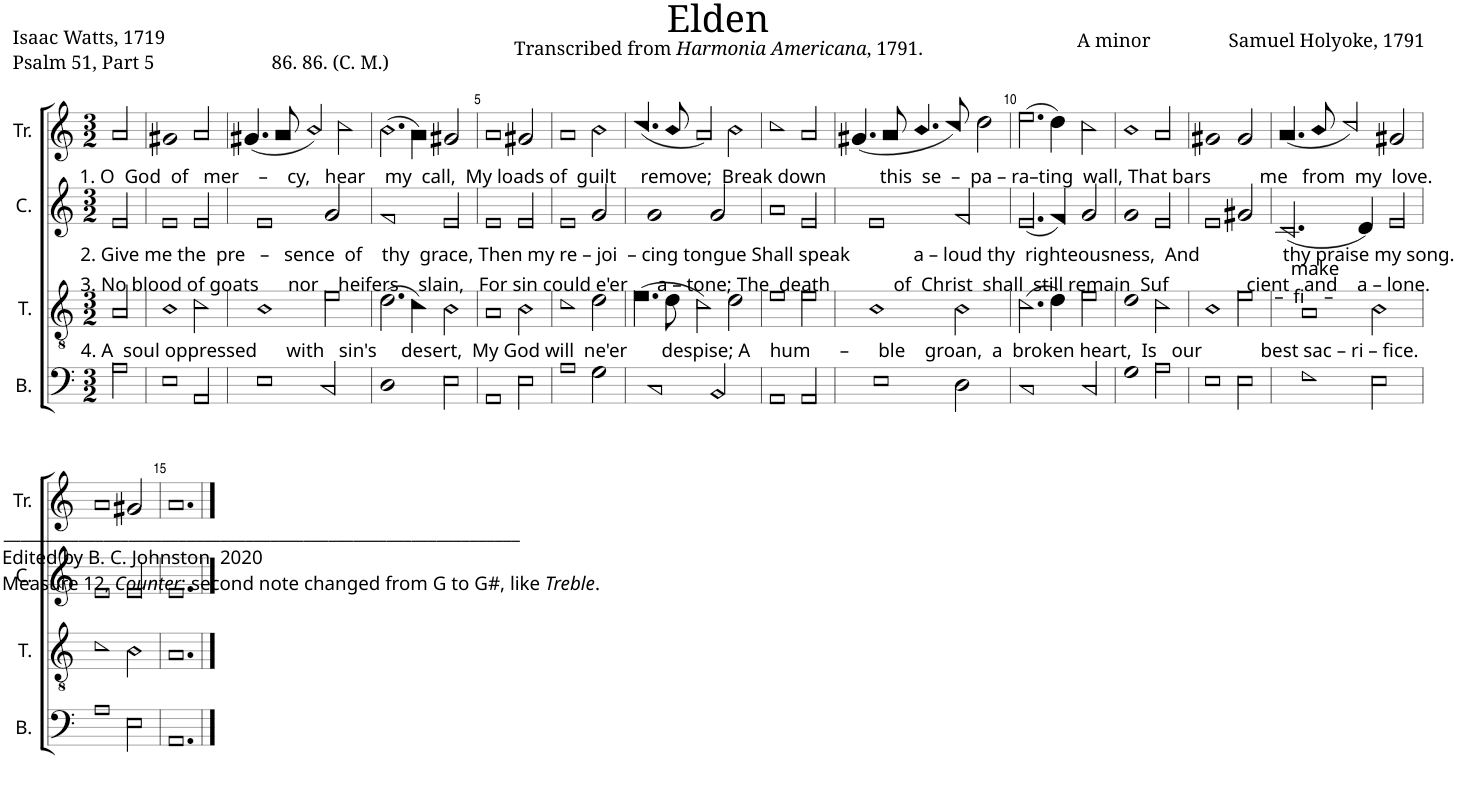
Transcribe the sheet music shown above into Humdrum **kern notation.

**kern	**kern	**kern	**kern
*part4	*part3	*part2	*part1
*staff4	*staff3	*staff2	*staff1
*I"B.	*I"T.	*I"C.	*I"Tr.
*I'B.	*I'T.	*I'C.	*I'Tr.
*clefF4	*clefGv2	*clefG2	*clefG2
*k[]	*k[]	*k[]	*k[]
*M3/2	*M3/2	*M3/2	*M3/2
=1	=1	=1	=1
!	!	!	!LO:TX:b:t=1. O  God  of   mer    –    cy,   hear    my  call,  My loads of  guilt     remove;  Break down           this  se  –  pa – ra–ting  wall, That bars          me   from  my  love.
!	!	!LO:TX:b:t=2. Give me the  pre   –   sence  of    thy  grace, Then my re – joi  – cing tongue Shall speak             a – loud thy  righteousness,  And                 thy praise my song.	!
!	!	!LO:TX:b:t=3. No blood of goats      nor    heifers    slain,   For sin could e'er      a – tone; The  death             of  Christ  shall  still remain  Suf                cient   and    a – lone.	!
!	!LO:TX:b:t=4. A  soul oppressed      with   sin's     desert,  My God will  ne'er       despise; A    hum      –      ble    groan,  a  broken heart,  Is   our            best sac – ri – fice.	!	!
!LO:TX:b:t=______________________________________________________________	!	!	!
!LO:TX:b:t=Edited by B. C. Johnston, 2020	!	!	!
!LO:TX:b:t=Measure 12,	!	!	!
!LO:TX:b:i:t=Counter	!	!	!
!LO:TX:b:t=&colon; second note changed from G to G#, like	!	!	!
!LO:TX:b:i:t=Treble	!	!	!
!LO:TX:b:t=.	!	!	!
2A!\	2A!/	2e!/	2a!/
=2	=2	=2	=2
1E!	1B!	1e!	1g#X!
2AA!/	2c!\	2e!/	2a!/
=3	=3	=3	=3
1E!	1B!	1e!	(4.g#X!/
.	.	.	8a!/
.	.	.	2b!/)
2C!/	2e!\	2g!/	2cc!\
=4	=4	=4	=4
1D!	(2.d!\	1f!	(2.b!\
.	4c!\)	.	4a!\)
2E!\	2B!\	2e!/	2g#X!/
=5	=5	=5	=5
1AA!	1A!	1e!	1a!
2E!\	2B!\	2e!/	2g#X!/
=6	=6	=6	=6
1A!	1c!	1e!	1a!
2G!\	2d!\	2g!/	2b!\
=7	=7	=7	=7
1C!	(4.e!\	1g!	(4.cc!/
.	8d!\	.	8b!/
.	2c!\)	.	2a!/)
2BB!/	2d!\	2g!/	2b!\
=8	=8	=8	=8
1AA!	1e!	1a!	1cc!
2AA!/	2e!\	2e!/	2a!/
=9	=9	=9	=9
1E!	1B!	1e!	(4.g#X!/
.	.	.	8a!/
.	.	.	4.b!/
.	.	.	8cc!/)
2D!\	2B!\	2f!/	2dd!\
=10	=10	=10	=10
1C!	(2.c!\	(2.e!/	(2.ee!\
.	4d!\)	4f!/)	4dd!\)
2C!/	2e!\	2g!/	2cc!\
=11	=11	=11	=11
1G!	1d!	1g!	1b!
2A!\	2c!\	2e!/	2a!/
=12	=12	=12	=12
1E!	1B!	1e!	1g#X!
2E!\	2e!\	2g#X!/	2g#!/
=13	=13	=13	=13
!	!	!LO:TX:b:t=make	!
!	!	!LO:TX:b:t=–  fi    –	!
1F!	1A!	(2.c!/	(4.a!/
.	.	.	8b!/
.	.	.	2cc!/)
.	.	4d!/)	.
2E!\	2B!\	2e!/	2g#X!/
!!LO:LB:g=z
=14	=14	=14	=14
1A!	1c!	1e!	1a!
2E!\	2B!\	2e!/	2g#X!/
=15	=15	=15	=15
1.AA!	1.A!	1.e!	1.a!
==	==	==	==
*-	*-	*-	*-
